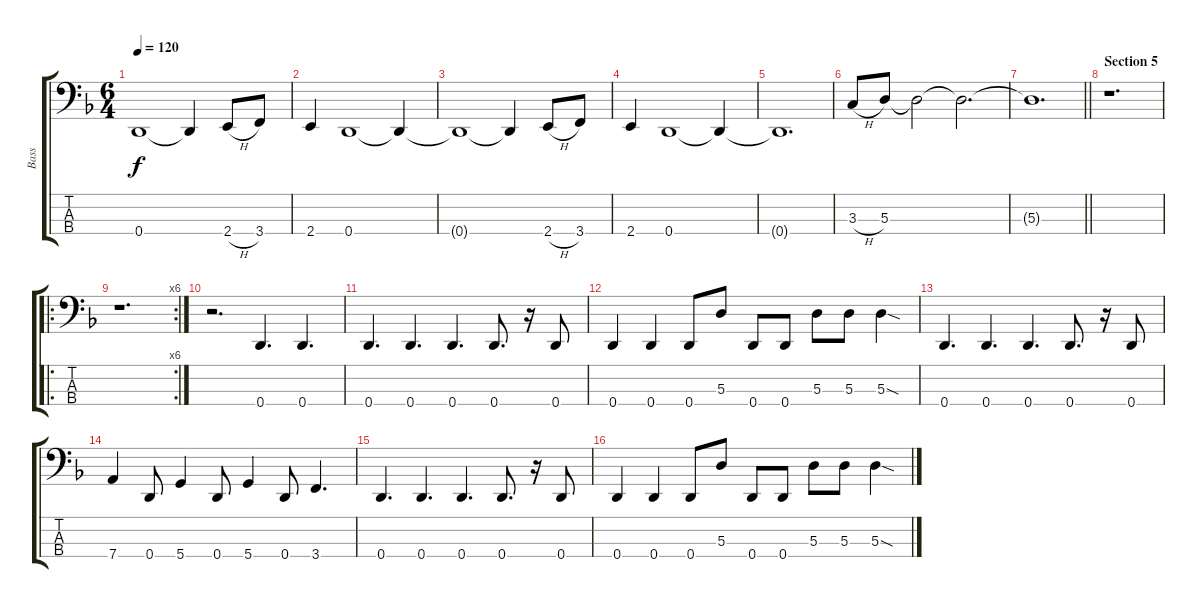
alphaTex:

\track ("Bass" "Bass") {instrument electricbassfinger}
\staff {score tabs}
\tuning (G2 D2 A1 D1) {hide}
\ts (6 4)
\tempo 120
\clef f4
\ks f
0.4{t}.1{dy f} 0.4{t}.4 2.4{h}.8 3.4.8 |
2.4.4 0.4.1 0.4{t}.4 |
0.4{t}.1 0.4{t}.4 2.4{h}.8 3.4.8 |
2.4.4 0.4.1 0.4{t}.4 |
0.4{t}.1{d} |
3.3{h}.8 5.3.8 5.3{t}.2 5.3{t}.2{d} |
\barLineRight lightlight
5.3{t}.1{d} |
\section ("" "Section 5")
r.1{d} |
\ro
\rc 6
r.1{d} |
r.2{d} 0.4.4{d} 0.4.4{d} |
0.4.4{d} 0.4.4{d} 0.4.4{d} 0.4.8{d} r.16 0.4.8 |
0.4.4 0.4.4 0.4.8 5.3.8 0.4.8 0.4.8 5.3.8 5.3.8 5.3{sod}.4 |
0.4.4{d} 0.4.4{d} 0.4.4{d} 0.4.8{d} r.16 0.4.8 |
7.4.4 0.4.8 5.4.4 0.4.8 5.4.4 0.4.8 3.4.4{d} |
0.4.4{d} 0.4.4{d} 0.4.4{d} 0.4.8{d} r.16 0.4.8 |
0.4.4 0.4.4 0.4.8 5.3.8 0.4.8 0.4.8 5.3.8 5.3.8 5.3{sod}.4
